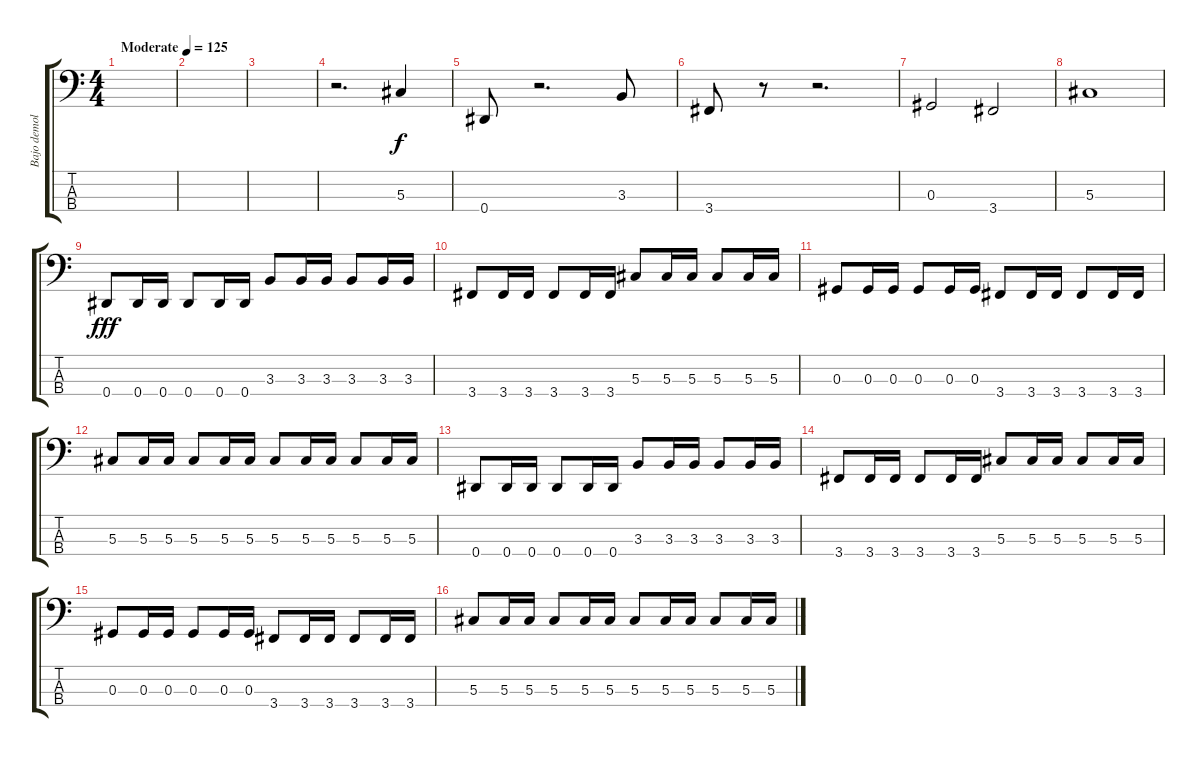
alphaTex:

\track ("Bajo demoledor" "Bajo demol") {instrument electricbassfinger}
\staff {score tabs}
\tuning (Gb2 Db2 Ab1 Eb1) {hide}
\ts (4 4)
\tempo (125 "Moderate")
\clef f4
\ks c
|
|
|
r.2{d} 5.3.4 |
0.4.8 r.2{d} 3.3.8 |
3.4.8 r.8 r.2{d} |
0.3.2 3.4.2 |
5.3.1 |
0.4.8{dy fff} 0.4.16 0.4.16 0.4.8 0.4.16 0.4.16 3.3.8 3.3.16 3.3.16 3.3.8 3.3.16 3.3.16 |
3.4.8 3.4.16 3.4.16 3.4.8 3.4.16 3.4.16 5.3.8 5.3.16 5.3.16 5.3.8 5.3.16 5.3.16 |
0.3.8 0.3.16 0.3.16 0.3.8 0.3.16 0.3.16 3.4.8 3.4.16 3.4.16 3.4.8 3.4.16 3.4.16 |
5.3.8 5.3.16 5.3.16 5.3.8 5.3.16 5.3.16 5.3.8 5.3.16 5.3.16 5.3.8 5.3.16 5.3.16 |
0.4.8 0.4.16 0.4.16 0.4.8 0.4.16 0.4.16 3.3.8 3.3.16 3.3.16 3.3.8 3.3.16 3.3.16 |
3.4.8 3.4.16 3.4.16 3.4.8 3.4.16 3.4.16 5.3.8 5.3.16 5.3.16 5.3.8 5.3.16 5.3.16 |
0.3.8 0.3.16 0.3.16 0.3.8 0.3.16 0.3.16 3.4.8 3.4.16 3.4.16 3.4.8 3.4.16 3.4.16 |
5.3.8 5.3.16 5.3.16 5.3.8 5.3.16 5.3.16 5.3.8 5.3.16 5.3.16 5.3.8 5.3.16 5.3.16
